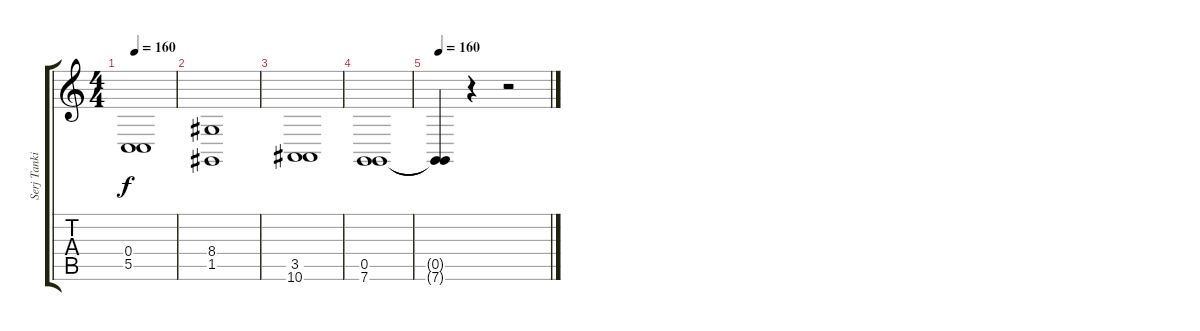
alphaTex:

\track ("Serj Tankian" "Serj Tanki") {instrument violin}
\staff {score tabs}
\tuning (D4 A3 F3 C3 G2 C2) {hide}
\ts (4 4)
\tempo 160
\tempo 80
\tempo 160
\clef g2
\ks c
(0.4 5.5).1{dy f instrument violin} |
(8.4 1.5).1 |
(3.5 10.6).1 |
(0.5 7.6).1 |
\tempo 160
(0.5{t} 7.6{t}).4 r.4 r.2
